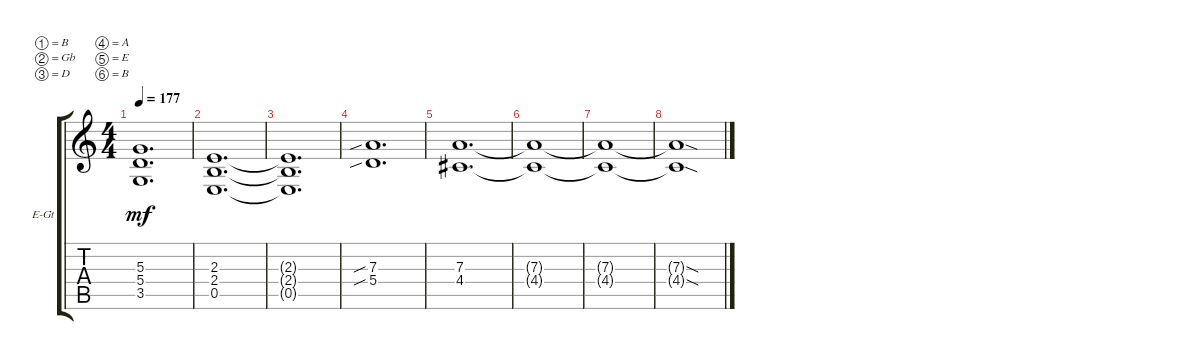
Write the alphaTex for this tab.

\defaultSystemsLayout 4
\bracketExtendMode groupsimilarinstruments
\firstSystemTrackNameOrientation horizontal
\otherSystemsTrackNameOrientation horizontal
\track ("Peter Steele" "E-Gt") {instrument distortionguitar}
\staff {score tabs}
\tuning (B3 Gb3 D3 A2 E2 B1)
\ts (4 4)
\tempo 177
\clef g2
\ks c
(5.3{t} 5.4{t} 3.5{t}).1{d dy mf} |
(0.5 2.4 2.3).1{d} |
(0.5{t} 2.4{t} 2.3{t}).1{d} |
(7.3{sib} 5.4{sib}).1{d} |
(4.4 7.3).1{d} |
(4.4{t} 7.3{t}).1 |
(7.3{t} 4.4{t}).1 |
(4.4{sod t} 7.3{sod t}).1
